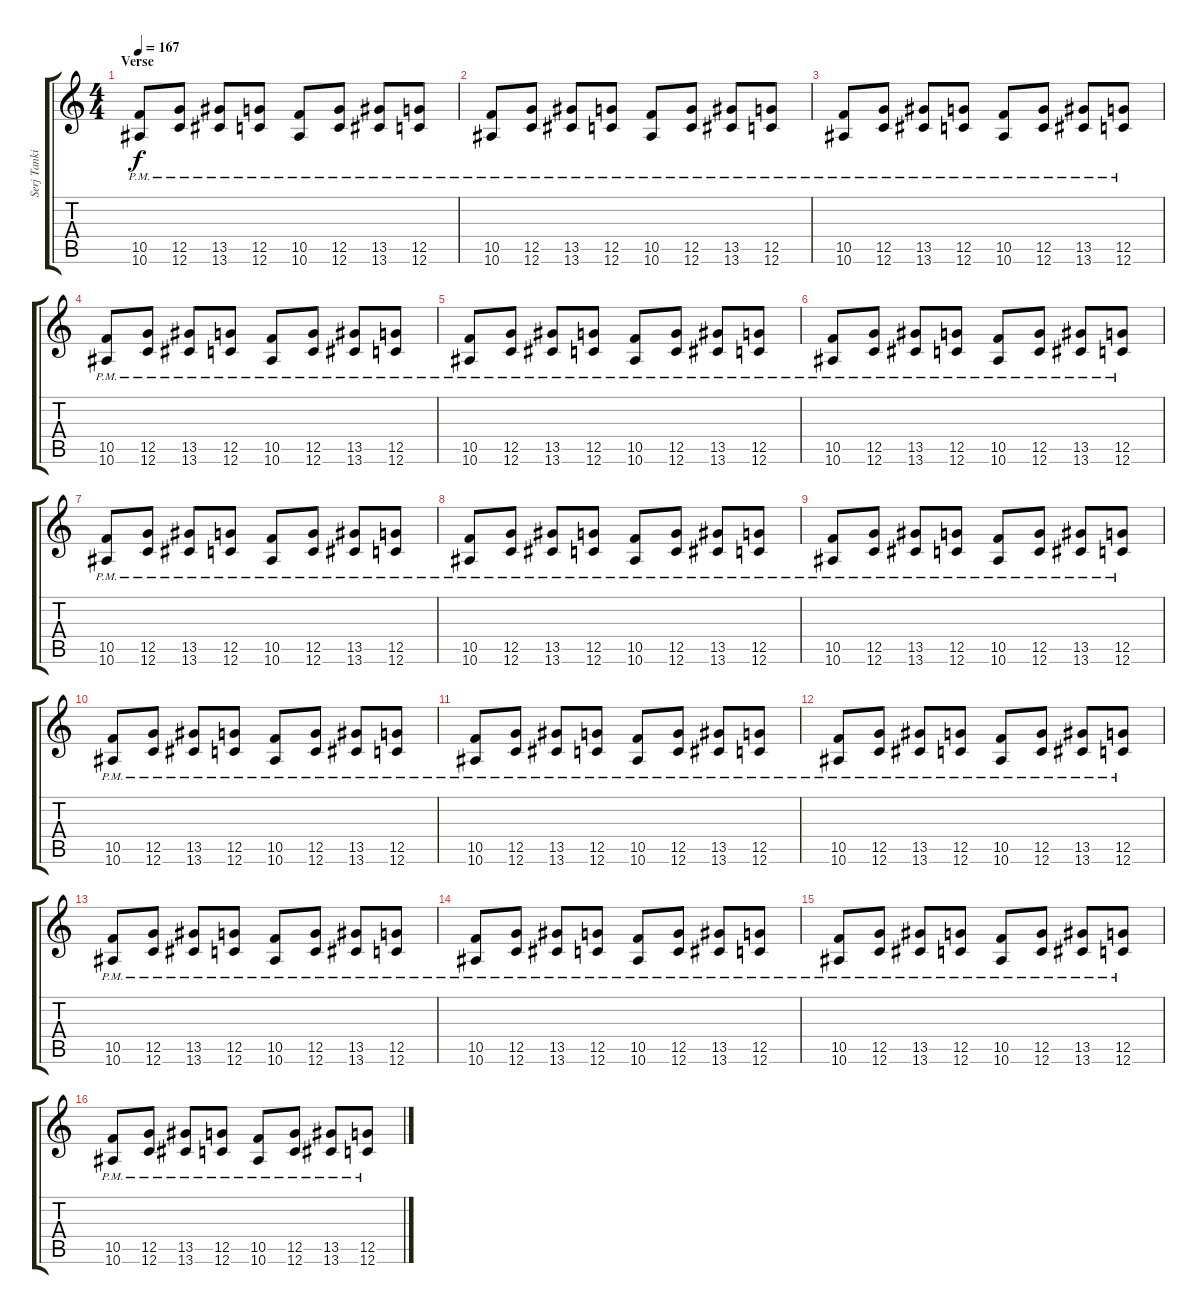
\track ("Serj Tankian" "Serj Tanki") {instrument distortionguitar}
\staff {score tabs}
\tuning (D4 A3 F3 C3 G2 C2) {hide}
\ts (4 4)
\section ("" "Verse")
\tempo 167
\clef g2
\ks c
(10.5{pm} 10.6{pm}).8{dy f} (12.5{pm} 12.6{pm}).8 (13.5{pm} 13.6{pm}).8 (12.5{pm} 12.6{pm}).8 (10.5{pm} 10.6{pm}).8 (12.5{pm} 12.6{pm}).8 (13.5{pm} 13.6{pm}).8 (12.5{pm} 12.6{pm}).8 |
(10.5{pm} 10.6{pm}).8 (12.5{pm} 12.6{pm}).8 (13.5{pm} 13.6{pm}).8 (12.5{pm} 12.6{pm}).8 (10.5{pm} 10.6{pm}).8 (12.5{pm} 12.6{pm}).8 (13.5{pm} 13.6{pm}).8 (12.5{pm} 12.6{pm}).8 |
(10.5{pm} 10.6{pm}).8 (12.5{pm} 12.6{pm}).8 (13.5{pm} 13.6{pm}).8 (12.5{pm} 12.6{pm}).8 (10.5{pm} 10.6{pm}).8 (12.5{pm} 12.6{pm}).8 (13.5{pm} 13.6{pm}).8 (12.5{pm} 12.6{pm}).8 |
(10.5{pm} 10.6{pm}).8 (12.5{pm} 12.6{pm}).8 (13.5{pm} 13.6{pm}).8 (12.5{pm} 12.6{pm}).8 (10.5{pm} 10.6{pm}).8 (12.5{pm} 12.6{pm}).8 (13.5{pm} 13.6{pm}).8 (12.5{pm} 12.6{pm}).8 |
(10.5{pm} 10.6{pm}).8 (12.5{pm} 12.6{pm}).8 (13.5{pm} 13.6{pm}).8 (12.5{pm} 12.6{pm}).8 (10.5{pm} 10.6{pm}).8 (12.5{pm} 12.6{pm}).8 (13.5{pm} 13.6{pm}).8 (12.5{pm} 12.6{pm}).8 |
(10.5{pm} 10.6{pm}).8 (12.5{pm} 12.6{pm}).8 (13.5{pm} 13.6{pm}).8 (12.5{pm} 12.6{pm}).8 (10.5{pm} 10.6{pm}).8 (12.5{pm} 12.6{pm}).8 (13.5{pm} 13.6{pm}).8 (12.5{pm} 12.6{pm}).8 |
(10.5{pm} 10.6{pm}).8 (12.5{pm} 12.6{pm}).8 (13.5{pm} 13.6{pm}).8 (12.5{pm} 12.6{pm}).8 (10.5{pm} 10.6{pm}).8 (12.5{pm} 12.6{pm}).8 (13.5{pm} 13.6{pm}).8 (12.5{pm} 12.6{pm}).8 |
(10.5{pm} 10.6{pm}).8 (12.5{pm} 12.6{pm}).8 (13.5{pm} 13.6{pm}).8 (12.5{pm} 12.6{pm}).8 (10.5{pm} 10.6{pm}).8 (12.5{pm} 12.6{pm}).8 (13.5{pm} 13.6{pm}).8 (12.5{pm} 12.6{pm}).8 |
(10.5{pm} 10.6{pm}).8 (12.5{pm} 12.6{pm}).8 (13.5{pm} 13.6{pm}).8 (12.5{pm} 12.6{pm}).8 (10.5{pm} 10.6{pm}).8 (12.5{pm} 12.6{pm}).8 (13.5{pm} 13.6{pm}).8 (12.5{pm} 12.6{pm}).8 |
(10.5{pm} 10.6{pm}).8 (12.5{pm} 12.6{pm}).8 (13.5{pm} 13.6{pm}).8 (12.5{pm} 12.6{pm}).8 (10.5{pm} 10.6{pm}).8 (12.5{pm} 12.6{pm}).8 (13.5{pm} 13.6{pm}).8 (12.5{pm} 12.6{pm}).8 |
(10.5{pm} 10.6{pm}).8 (12.5{pm} 12.6{pm}).8 (13.5{pm} 13.6{pm}).8 (12.5{pm} 12.6{pm}).8 (10.5{pm} 10.6{pm}).8 (12.5{pm} 12.6{pm}).8 (13.5{pm} 13.6{pm}).8 (12.5{pm} 12.6{pm}).8 |
(10.5{pm} 10.6{pm}).8 (12.5{pm} 12.6{pm}).8 (13.5{pm} 13.6{pm}).8 (12.5{pm} 12.6{pm}).8 (10.5{pm} 10.6{pm}).8 (12.5{pm} 12.6{pm}).8 (13.5{pm} 13.6{pm}).8 (12.5{pm} 12.6{pm}).8 |
(10.5{pm} 10.6{pm}).8 (12.5{pm} 12.6{pm}).8 (13.5{pm} 13.6{pm}).8 (12.5{pm} 12.6{pm}).8 (10.5{pm} 10.6{pm}).8 (12.5{pm} 12.6{pm}).8 (13.5{pm} 13.6{pm}).8 (12.5{pm} 12.6{pm}).8 |
(10.5{pm} 10.6{pm}).8 (12.5{pm} 12.6{pm}).8 (13.5{pm} 13.6{pm}).8 (12.5{pm} 12.6{pm}).8 (10.5{pm} 10.6{pm}).8 (12.5{pm} 12.6{pm}).8 (13.5{pm} 13.6{pm}).8 (12.5{pm} 12.6{pm}).8 |
(10.5{pm} 10.6{pm}).8 (12.5{pm} 12.6{pm}).8 (13.5{pm} 13.6{pm}).8 (12.5{pm} 12.6{pm}).8 (10.5{pm} 10.6{pm}).8 (12.5{pm} 12.6{pm}).8 (13.5{pm} 13.6{pm}).8 (12.5{pm} 12.6{pm}).8 |
(10.5{pm} 10.6{pm}).8 (12.5{pm} 12.6{pm}).8 (13.5{pm} 13.6{pm}).8 (12.5{pm} 12.6{pm}).8 (10.5{pm} 10.6{pm}).8 (12.5{pm} 12.6{pm}).8 (13.5{pm} 13.6{pm}).8 (12.5{pm} 12.6{pm}).8
